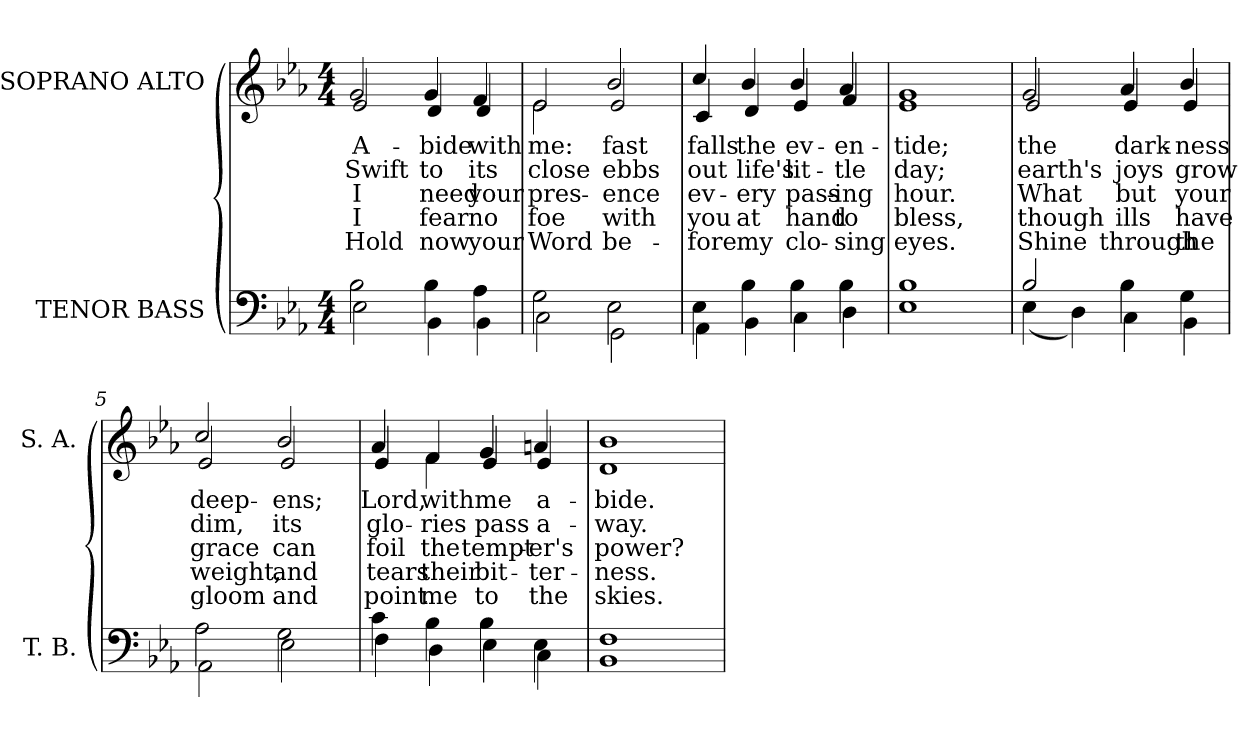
**kern	**kern	**text	**text	**text	**text	**text
*part2	*part1	*part1	*part1	*part1	*part1	*part1
*staff2	*staff1	*staff1	*staff1	*staff1	*staff1	*staff1
*I"TENOR BASS	*I"SOPRANO ALTO	*	*	*	*	*
*I'T. B.	*I'S. A.	*	*	*	*	*
!!LO:PB:g=z
*clefF4	*clefG2	*	*	*	*	*
*k[b-e-a-]	*k[b-e-a-]	*	*	*	*	*
*E-:	*E-:	*	*	*	*	*
*M4/4	*M4/4	*	*	*	*	*
=	=	=	=	=	=	=
*^	*	*	*	*	*	*
!	!	!LO:TX:b:cj:t=1	!	!	!	!	!
!	!	!LO:TX:b:cj:t=2	!	!	!	!	!
!	!	!LO:TX:b:cj:t=3	!	!	!	!	!
!	!	!LO:TX:b:cj:t=4	!	!	!	!	!
!	!	!LO:TX:b:cj:t=5	!	!	!	!	!
!	!	!	!LO:LY:b:color=#000000	!LO:LY:b:color=#000000	!LO:LY:b:color=#000000	!LO:LY:b:color=#000000	!LO:LY:b:color=#000000
*	*	*^	*	*	*	*	*
2B-i\	2E-i\	2gi/	2e-i/	A-	Swift	I	I	Hold
!	!	!	!	!LO:LY:b:color=#000000	!LO:LY:b:color=#000000	!LO:LY:b:color=#000000	!LO:LY:b:color=#000000	!LO:LY:b:color=#000000
4B-i\	4BB-i\	4gi/	4di/	-bide	to	need	fear	now
!	!	!	!	!LO:LY:b:color=#000000	!LO:LY:b:color=#000000	!LO:LY:b:color=#000000	!LO:LY:b:color=#000000	!LO:LY:b:color=#000000
4A-i\	4BB-i\	4fi/	4di/	with	its	your	no	your
=1	=1	=1	=1	=1	=1	=1	=1	=1
!	!	!	!	!LO:LY:b:color=#000000	!LO:LY:b:color=#000000	!LO:LY:b:color=#000000	!LO:LY:b:color=#000000	!LO:LY:b:color=#000000
2Gi\	2Ci\	2e-i/	2e-i\	me:	close	pres-	foe	Word
!	!	!	!	!LO:LY:b:color=#000000	!LO:LY:b:color=#000000	!LO:LY:b:color=#000000	!LO:LY:b:color=#000000	!LO:LY:b:color=#000000
2E-i\	2GGi\	2b-i/	2e-i/	fast	ebbs	-ence	with	be-
=2	=2	=2	=2	=2	=2	=2	=2	=2
!	!	!	!	!LO:LY:b:color=#000000	!LO:LY:b:color=#000000	!LO:LY:b:color=#000000	!LO:LY:b:color=#000000	!LO:LY:b:color=#000000
4E-i\	4AA-i\	4cci/	4ci/	falls	out	ev-	you	-fore
!	!	!	!	!LO:LY:b:color=#000000	!LO:LY:b:color=#000000	!LO:LY:b:color=#000000	!LO:LY:b:color=#000000	!LO:LY:b:color=#000000
4B-i\	4BB-i\	4b-i/	4di/	the	life's	-ery	at	my
!	!	!	!	!LO:LY:b:color=#000000	!LO:LY:b:color=#000000	!LO:LY:b:color=#000000	!LO:LY:b:color=#000000	!LO:LY:b:color=#000000
4B-i\	4Ci\	4b-i/	4e-i/	ev-	lit-	pass-	hand	clo-
!	!	!	!	!LO:LY:b:color=#000000	!LO:LY:b:color=#000000	!LO:LY:b:color=#000000	!LO:LY:b:color=#000000	!LO:LY:b:color=#000000
4B-i\	4Di\	4a-i/	4fi/	-en-	-tle	-ing	to	-sing
=3	=3	=3	=3	=3	=3	=3	=3	=3
!	!	!	!	!LO:LY:b:color=#000000	!LO:LY:b:color=#000000	!LO:LY:b:color=#000000	!LO:LY:b:color=#000000	!LO:LY:b:color=#000000
1B-i	1E-i	1gi	1e-i	-tide;	day;	hour.	bless,	eyes.
!!LO:LB:g=z	!!
=4	=4	=4	=4	=4	=4	=4	=4	=4
!	!	!	!	!LO:LY:b:color=#000000	!LO:LY:b:color=#000000	!LO:LY:b:color=#000000	!LO:LY:b:color=#000000	!LO:LY:b:color=#000000
2B-i/	(4E-i\	2gi/	2e-i/	the	earth's	What	though	Shine
.	4Di\)	.	.	.	.	.	.	.
!	!	!	!	!LO:LY:b:color=#000000	!LO:LY:b:color=#000000	!LO:LY:b:color=#000000	!LO:LY:b:color=#000000	!LO:LY:b:color=#000000
4B-i\	4Ci\	4a-i/	4e-i/	dark-	joys	but	ills	through
!	!	!	!	!LO:LY:b:color=#000000	!LO:LY:b:color=#000000	!LO:LY:b:color=#000000	!LO:LY:b:color=#000000	!LO:LY:b:color=#000000
4Gi\	4BB-i\	4b-i/	4e-i/	-ness	grow	your	have	the
=5	=5	=5	=5	=5	=5	=5	=5	=5
!	!	!	!	!LO:LY:b:color=#000000	!LO:LY:b:color=#000000	!LO:LY:b:color=#000000	!LO:LY:b:color=#000000	!LO:LY:b:color=#000000
2A-i\	2AA-i\	2cci/	2e-i/	deep-	dim,	grace	weight,	gloom
!	!	!	!	!LO:LY:b:color=#000000	!LO:LY:b:color=#000000	!LO:LY:b:color=#000000	!LO:LY:b:color=#000000	!LO:LY:b:color=#000000
2Gi\	2E-i\	2b-i/	2e-i/	-ens;	its	can	and	and
=6	=6	=6	=6	=6	=6	=6	=6	=6
!	!	!	!	!LO:LY:b:color=#000000	!LO:LY:b:color=#000000	!LO:LY:b:color=#000000	!LO:LY:b:color=#000000	!LO:LY:b:color=#000000
4ci\	4Fi\	4a-i/	4e-i/	Lord,	glo-	foil	tears	point
!	!	!	!	!LO:LY:b:color=#000000	!LO:LY:b:color=#000000	!LO:LY:b:color=#000000	!LO:LY:b:color=#000000	!LO:LY:b:color=#000000
4B-i\	4Di\	4fi/	4fi\	with	-ries	the	their	me
!	!	!	!	!LO:LY:b:color=#000000	!LO:LY:b:color=#000000	!LO:LY:b:color=#000000	!LO:LY:b:color=#000000	!LO:LY:b:color=#000000
4B-i\	4E-i\	4gi/	4e-i/	me	pass	tempt-	bit-	to
!	!	!	!	!LO:LY:b:color=#000000	!LO:LY:b:color=#000000	!LO:LY:b:color=#000000	!LO:LY:b:color=#000000	!LO:LY:b:color=#000000
4E-i\	4Ci\	4ani/	4e-i/	a-	a-	-er's	-ter-	the
=7	=7	=7	=7	=7	=7	=7	=7	=7
!	!	!	!	!LO:LY:b:color=#000000	!LO:LY:b:color=#000000	!LO:LY:b:color=#000000	!LO:LY:b:color=#000000	!LO:LY:b:color=#000000
1Fi	1BB-i	1b-i	1di	-bide.	-way.	power?	-ness.	skies.
*v	*v	*	*	*	*	*	*	*
*	*v	*v	*	*	*	*	*
=	=	=	=	=	=	=
*-	*-	*-	*-	*-	*-	*-
